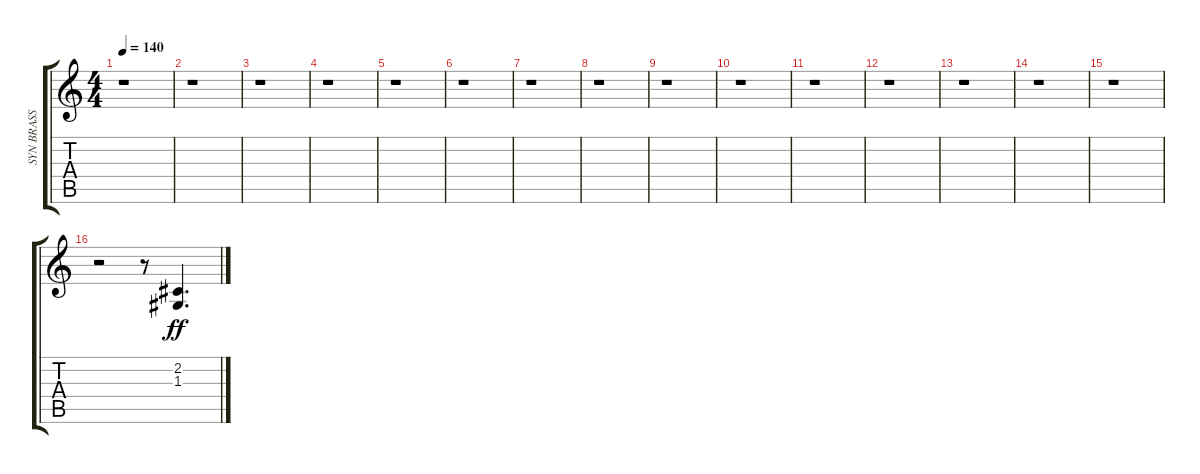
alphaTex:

\track ("SYN BRASS 2" "SYN BRASS ") {instrument synthbrass2}
\staff {score tabs}
\tuning (E4 B3 G3 D3 A2 E2) {hide}
\ts (4 4)
\tempo 140
\clef g2
\ks c
r.1{dy ff} |
r.1 |
r.1 |
r.1 |
r.1 |
r.1 |
r.1 |
r.1 |
r.1 |
r.1 |
r.1 |
r.1 |
r.1 |
r.1 |
r.1 |
r.2 r.8 (2.2 1.3).4{d}
